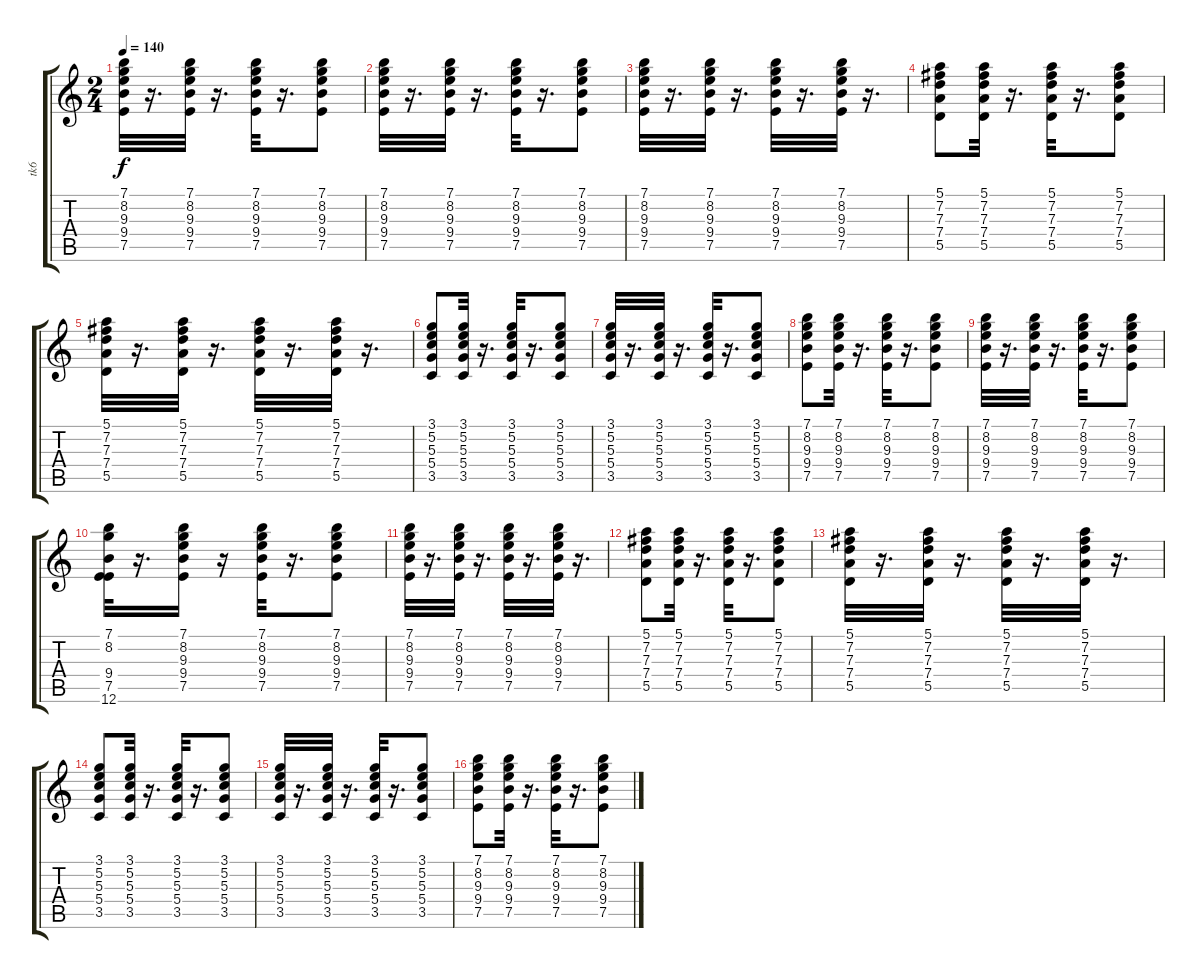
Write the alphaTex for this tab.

\track ("tk6" "tk6") {instrument acousticguitarsteel}
\staff {score tabs}
\tuning (E4 B3 G3 D3 A2 E2) {hide}
\ts (2 4)
\tempo 140
\clef g2
\ks c
(7.1 8.2 9.3 9.4 7.5).32{dy f} r.16{d} (7.1 8.2 9.3 9.4 7.5).32 r.16{d} (7.1 8.2 9.3 9.4 7.5).32 r.16{d} (7.1 8.2 9.3 9.4 7.5).8 |
(7.1 8.2 9.3 9.4 7.5).32 r.16{d} (7.1 8.2 9.3 9.4 7.5).32 r.16{d} (7.1 8.2 9.3 9.4 7.5).32 r.16{d} (7.1 8.2 9.3 9.4 7.5).8 |
(7.1 8.2 9.3 9.4 7.5).32 r.16{d} (7.1 8.2 9.3 9.4 7.5).32 r.16{d} (7.1 8.2 9.3 9.4 7.5).32 r.16{d} (7.1 8.2 9.3 9.4 7.5).32 r.16{d} |
(5.1 7.2 7.3 7.4 5.5).8 (5.1 7.2 7.3 7.4 5.5).32 r.16{d} (5.1 7.2 7.3 7.4 5.5).32 r.16{d} (5.1 7.2 7.3 7.4 5.5).8 |
(5.1 7.2 7.3 7.4 5.5).32 r.16{d} (5.1 7.2 7.3 7.4 5.5).32 r.16{d} (5.1 7.2 7.3 7.4 5.5).32 r.16{d} (5.1 7.2 7.3 7.4 5.5).32 r.16{d} |
(3.1 5.2 5.3 5.4 3.5).8 (3.1 5.2 5.3 5.4 3.5).32 r.16{d} (3.1 5.2 5.3 5.4 3.5).32 r.16{d} (3.1 5.2 5.3 5.4 3.5).8 |
(3.1 5.2 5.3 5.4 3.5).32 r.16{d} (3.1 5.2 5.3 5.4 3.5).32 r.16{d} (3.1 5.2 5.3 5.4 3.5).32 r.16{d} (3.1 5.2 5.3 5.4 3.5).8 |
(7.1 8.2 9.3 9.4 7.5).8 (7.1 8.2 9.3 9.4 7.5).32 r.16{d} (7.1 8.2 9.3 9.4 7.5).32 r.16{d} (7.1 8.2 9.3 9.4 7.5).8 |
(7.1 8.2 9.3 9.4 7.5).32 r.16{d} (7.1 8.2 9.3 9.4 7.5).32 r.16{d} (7.1 8.2 9.3 9.4 7.5).32 r.16{d} (7.1 8.2 9.3 9.4 7.5).8 |
(7.1 8.2 9.4 7.5 12.6).32 r.16{d} (7.1 8.2 9.3 9.4 7.5).16 r.16 (7.1 8.2 9.3 9.4 7.5).32 r.16{d} (7.1 8.2 9.3 9.4 7.5).8 |
(7.1 8.2 9.3 9.4 7.5).32 r.16{d} (7.1 8.2 9.3 9.4 7.5).32 r.16{d} (7.1 8.2 9.3 9.4 7.5).32 r.16{d} (7.1 8.2 9.3 9.4 7.5).32 r.16{d} |
(5.1 7.2 7.3 7.4 5.5).8 (5.1 7.2 7.3 7.4 5.5).32 r.16{d} (5.1 7.2 7.3 7.4 5.5).32 r.16{d} (5.1 7.2 7.3 7.4 5.5).8 |
(5.1 7.2 7.3 7.4 5.5).32 r.16{d} (5.1 7.2 7.3 7.4 5.5).32 r.16{d} (5.1 7.2 7.3 7.4 5.5).32 r.16{d} (5.1 7.2 7.3 7.4 5.5).32 r.16{d} |
(3.1 5.2 5.3 5.4 3.5).8 (3.1 5.2 5.3 5.4 3.5).32 r.16{d} (3.1 5.2 5.3 5.4 3.5).32 r.16{d} (3.1 5.2 5.3 5.4 3.5).8 |
(3.1 5.2 5.3 5.4 3.5).32 r.16{d} (3.1 5.2 5.3 5.4 3.5).32 r.16{d} (3.1 5.2 5.3 5.4 3.5).32 r.16{d} (3.1 5.2 5.3 5.4 3.5).8 |
(7.1 8.2 9.3 9.4 7.5).8 (7.1 8.2 9.3 9.4 7.5).32 r.16{d} (7.1 8.2 9.3 9.4 7.5).32 r.16{d} (7.1 8.2 9.3 9.4 7.5).8
